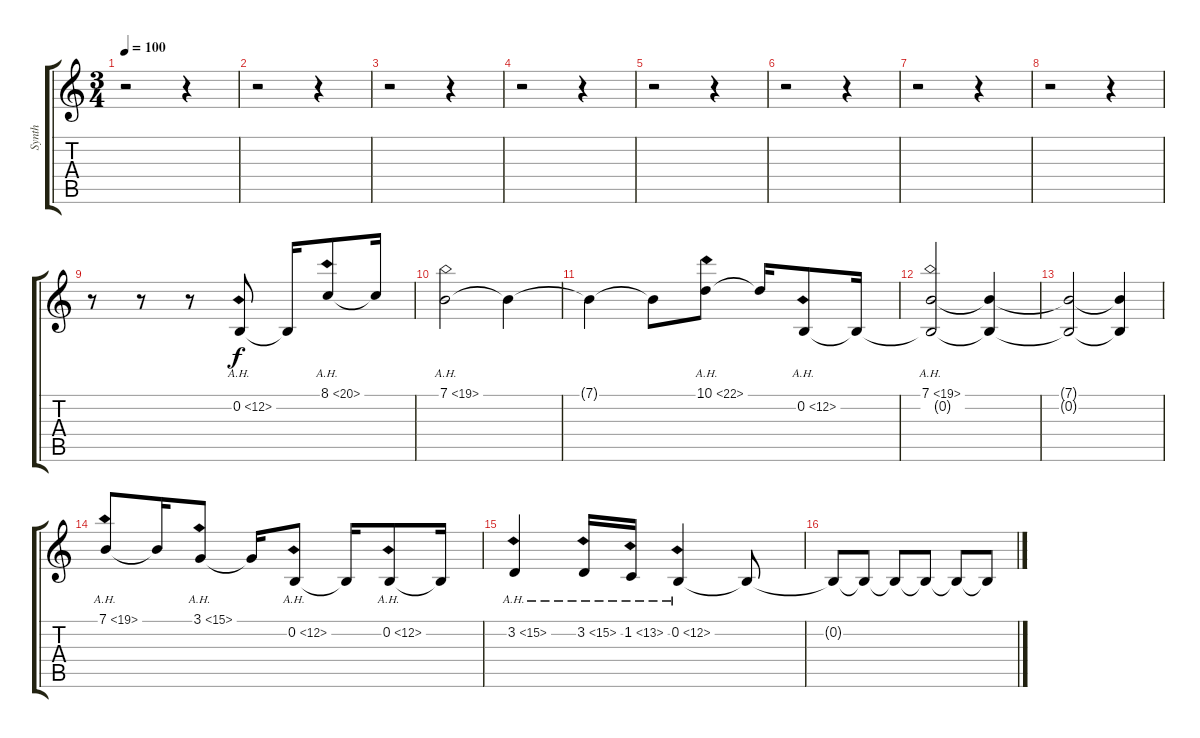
\track ("Synth" "Synth") {instrument stringensemble1}
\staff {score tabs}
\tuning (E4 B3 G3 D3 A2 E2) {hide}
\ts (3 4)
\tempo 100
\clef g2
\ks c
r.2{dy f instrument stringensemble1} r.4 |
r.2 r.4 |
r.2 r.4 |
r.2 r.4 |
r.2 r.4 |
r.2 r.4 |
r.2 r.4 |
r.2 r.4 |
r.8 r.8 r.8 0.2{ah 12}.8 0.2{t}.16 8.1{ah 12}.8 8.1{t}.16 |
7.1{ah 12}.2 7.1{t}.4 |
7.1{t}.4 7.1{t}.8 10.1{ah 12}.8 10.1{t}.16 0.2{ah 12}.8 0.2{t}.16 |
(7.1{ah 12} 0.2{t}).2 (7.1{t} 0.2{t}).4 |
(7.1{t} 0.2{t}).2 (7.1{t} 0.2{t}).4 |
7.1{ah 12}.8 7.1{t}.16 3.1{ah 12}.8 3.1{t}.16 0.2{ah 12}.8 0.2{t}.16 0.2{ah 12}.8 0.2{t}.16 |
3.2{ah 12}.4 3.2{ah 12}.16 1.2{ah 12}.16 0.2{ah 12}.4 0.2{t}.8 |
0.2{t}.8{volume 12} 0.2{t}.8{volume 11} 0.2{t}.8{volume 10} 0.2{t}.8{volume 9} 0.2{t}.8{volume 8} 0.2{t}.8{volume 7}
